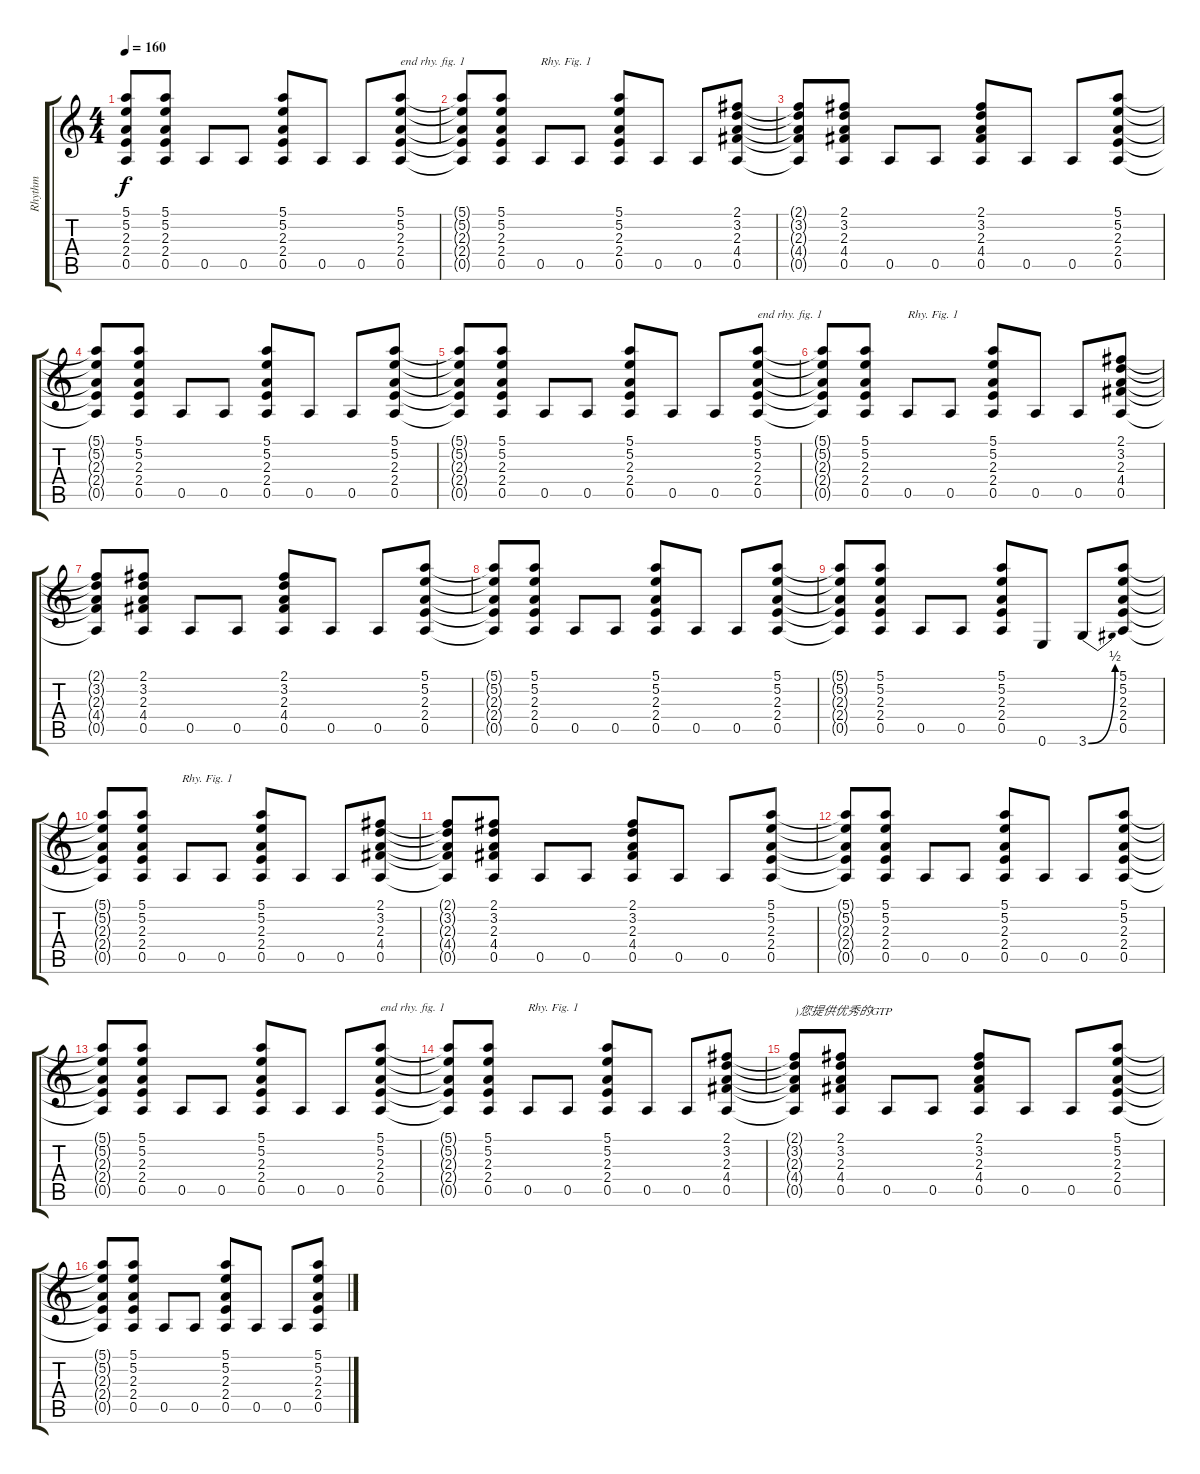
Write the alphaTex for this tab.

\track ("Rhythm" "Rhythm") {instrument overdrivenguitar}
\staff {score tabs}
\tuning (E4 B3 G3 D3 A2 E2) {hide}
\ts (4 4)
\tempo 160
\clef g2
\ks c
(5.1{t} 5.2{t} 2.3{t} 2.4{t} 0.5{t}).8{dy f} (5.1 5.2 2.3 2.4 0.5).8 0.5.8 0.5.8 (5.1 5.2 2.3 2.4 0.5).8 0.5.8 0.5.8 (5.1 5.2 2.3 2.4 0.5).8{txt "end rhy. fig. 1"} |
(5.1{t} 5.2{t} 2.3{t} 2.4{t} 0.5{t}).8 (5.1 5.2 2.3 2.4 0.5).8 0.5.8{txt "Rhy. Fig. 1"} 0.5.8 (5.1 5.2 2.3 2.4 0.5).8 0.5.8 0.5.8 (2.1 3.2 2.3 4.4 0.5).8 |
(2.1{t} 3.2{t} 2.3{t} 4.4{t} 0.5{t}).8 (2.1 3.2 2.3 4.4 0.5).8 0.5.8 0.5.8 (2.1 3.2 2.3 4.4 0.5).8 0.5.8 0.5.8 (5.1 5.2 2.3 2.4 0.5).8 |
(5.1{t} 5.2{t} 2.3{t} 2.4{t} 0.5{t}).8 (5.1 5.2 2.3 2.4 0.5).8 0.5.8 0.5.8 (5.1 5.2 2.3 2.4 0.5).8 0.5.8 0.5.8 (5.1 5.2 2.3 2.4 0.5).8 |
(5.1{t} 5.2{t} 2.3{t} 2.4{t} 0.5{t}).8 (5.1 5.2 2.3 2.4 0.5).8 0.5.8 0.5.8 (5.1 5.2 2.3 2.4 0.5).8 0.5.8 0.5.8 (5.1 5.2 2.3 2.4 0.5).8{txt "end rhy. fig. 1"} |
(5.1{t} 5.2{t} 2.3{t} 2.4{t} 0.5{t}).8 (5.1 5.2 2.3 2.4 0.5).8 0.5.8{txt "Rhy. Fig. 1"} 0.5.8 (5.1 5.2 2.3 2.4 0.5).8 0.5.8 0.5.8 (2.1 3.2 2.3 4.4 0.5).8 |
(2.1{t} 3.2{t} 2.3{t} 4.4{t} 0.5{t}).8 (2.1 3.2 2.3 4.4 0.5).8 0.5.8 0.5.8 (2.1 3.2 2.3 4.4 0.5).8 0.5.8 0.5.8 (5.1 5.2 2.3 2.4 0.5).8 |
(5.1{t} 5.2{t} 2.3{t} 2.4{t} 0.5{t}).8 (5.1 5.2 2.3 2.4 0.5).8 0.5.8 0.5.8 (5.1 5.2 2.3 2.4 0.5).8 0.5.8 0.5.8 (5.1 5.2 2.3 2.4 0.5).8 |
(5.1{t} 5.2{t} 2.3{t} 2.4{t} 0.5{t}).8 (5.1 5.2 2.3 2.4 0.5).8 0.5.8 0.5.8 (5.1 5.2 2.3 2.4 0.5).8 0.6.8 3.6{be (bend 0 0 60 2)}.8 (5.1 5.2 2.3 2.4 0.5).8 |
(5.1{t} 5.2{t} 2.3{t} 2.4{t} 0.5{t}).8 (5.1 5.2 2.3 2.4 0.5).8 0.5.8{txt "Rhy. Fig. 1"} 0.5.8 (5.1 5.2 2.3 2.4 0.5).8 0.5.8 0.5.8 (2.1 3.2 2.3 4.4 0.5).8 |
(2.1{t} 3.2{t} 2.3{t} 4.4{t} 0.5{t}).8 (2.1 3.2 2.3 4.4 0.5).8 0.5.8 0.5.8 (2.1 3.2 2.3 4.4 0.5).8 0.5.8 0.5.8 (5.1 5.2 2.3 2.4 0.5).8 |
(5.1{t} 5.2{t} 2.3{t} 2.4{t} 0.5{t}).8 (5.1 5.2 2.3 2.4 0.5).8 0.5.8 0.5.8 (5.1 5.2 2.3 2.4 0.5).8 0.5.8 0.5.8 (5.1 5.2 2.3 2.4 0.5).8 |
(5.1{t} 5.2{t} 2.3{t} 2.4{t} 0.5{t}).8 (5.1 5.2 2.3 2.4 0.5).8 0.5.8 0.5.8 (5.1 5.2 2.3 2.4 0.5).8 0.5.8 0.5.8 (5.1 5.2 2.3 2.4 0.5).8{txt "end rhy. fig. 1"} |
(5.1{t} 5.2{t} 2.3{t} 2.4{t} 0.5{t}).8 (5.1 5.2 2.3 2.4 0.5).8 0.5.8{txt "Rhy. Fig. 1"} 0.5.8 (5.1 5.2 2.3 2.4 0.5).8 0.5.8 0.5.8 (2.1 3.2 2.3 4.4 0.5).8 |
(2.1{t} 3.2{t} 2.3{t} 4.4{t} 0.5{t}).8{txt ")您提供优秀的GTP"} (2.1 3.2 2.3 4.4 0.5).8 0.5.8 0.5.8 (2.1 3.2 2.3 4.4 0.5).8 0.5.8 0.5.8 (5.1 5.2 2.3 2.4 0.5).8 |
(5.1{t} 5.2{t} 2.3{t} 2.4{t} 0.5{t}).8 (5.1 5.2 2.3 2.4 0.5).8 0.5.8 0.5.8 (5.1 5.2 2.3 2.4 0.5).8 0.5.8 0.5.8 (5.1 5.2 2.3 2.4 0.5).8
